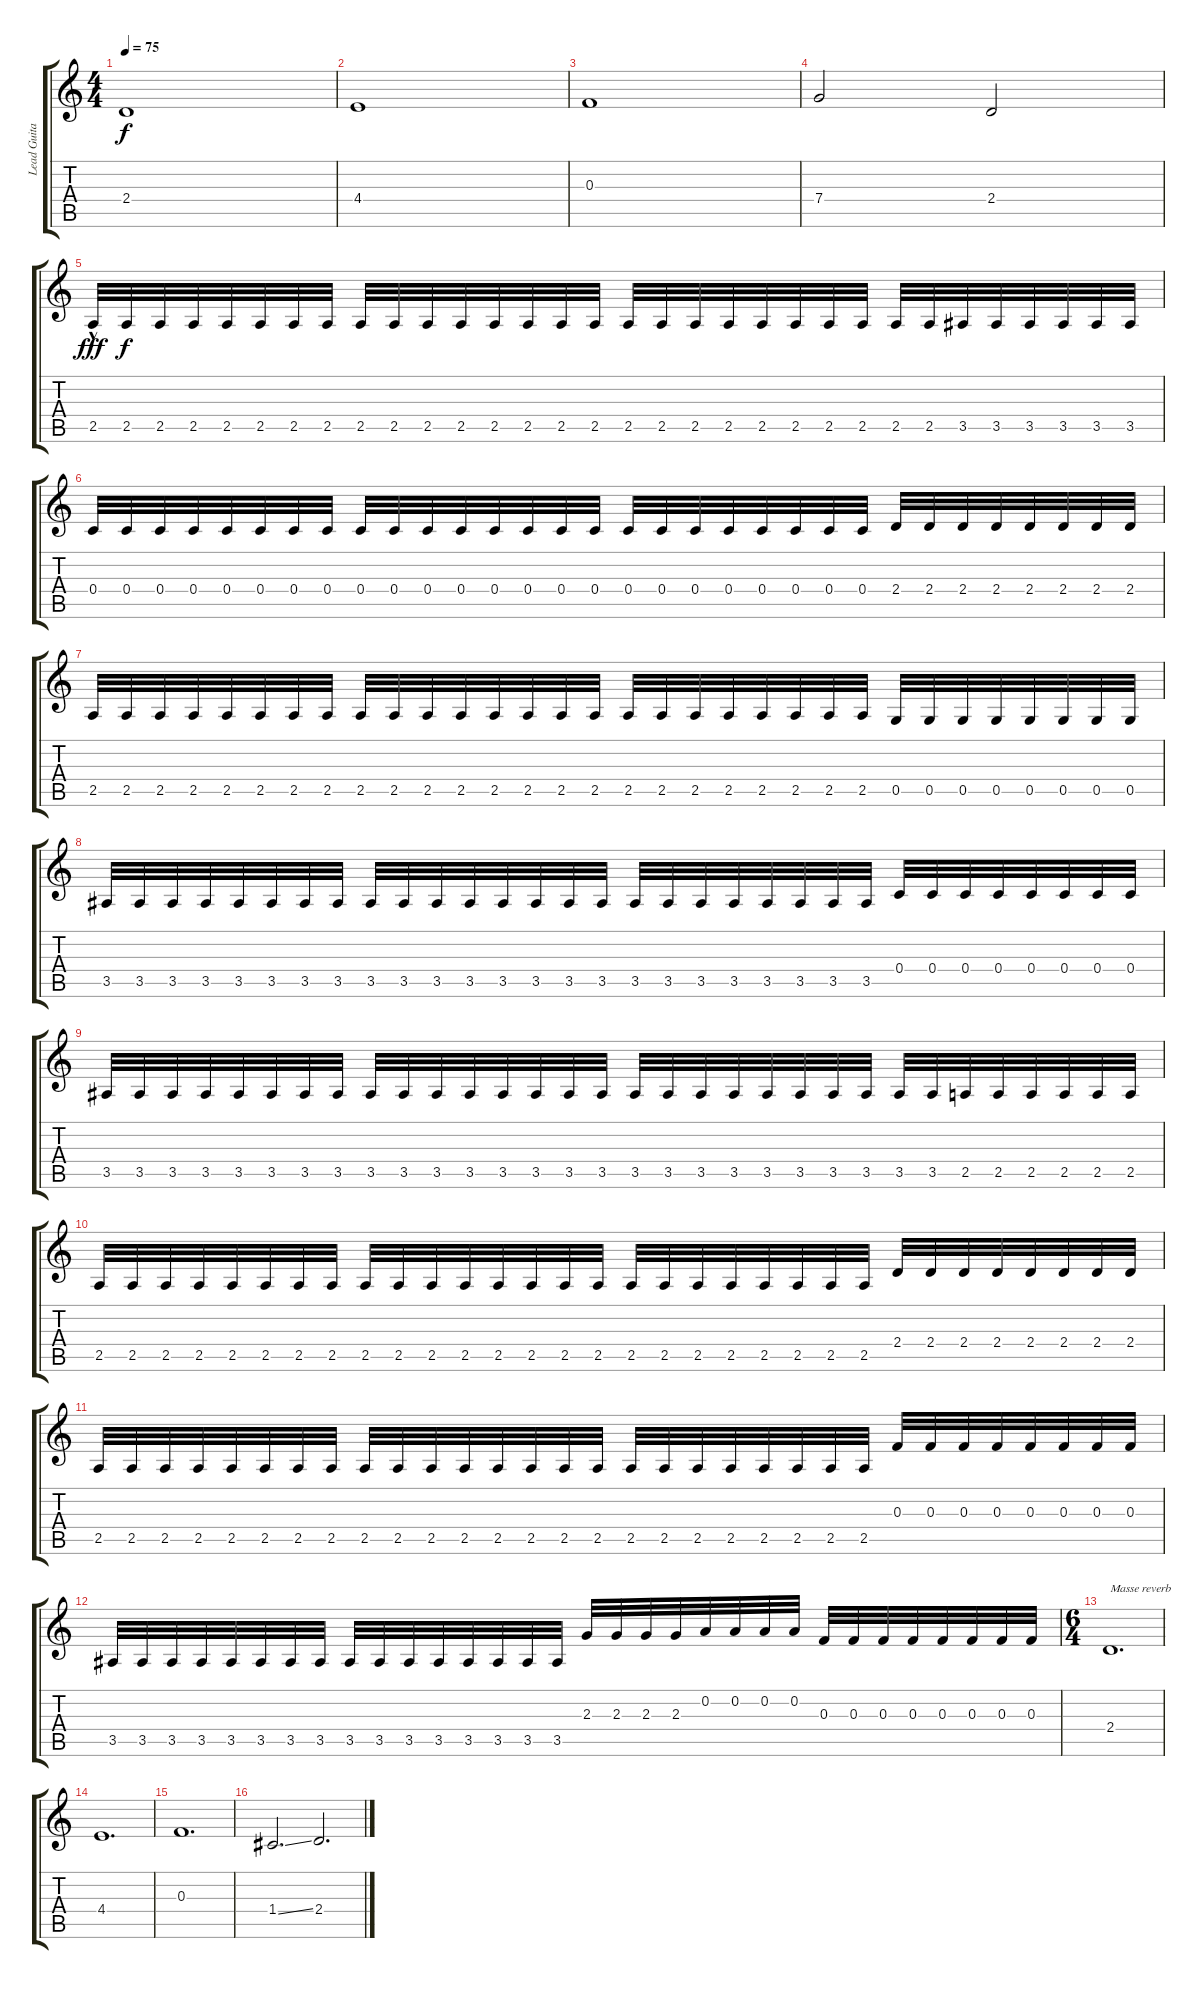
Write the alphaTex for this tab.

\track ("Lead Guitar" "Lead Guita") {instrument overdrivenguitar}
\staff {score tabs}
\tuning (D4 A3 F3 C3 G2 C2) {hide}
\ts (4 4)
\tempo 75
\clef g2
\ks c
2.4.1{dy f} |
4.4.1 |
0.3.1 |
7.4.2 2.4.2 |
2.5{hac}.32{dy fff volume 16} 2.5.32{dy f} 2.5.32 2.5.32 2.5.32 2.5.32 2.5.32 2.5.32 2.5.32 2.5.32 2.5.32 2.5.32 2.5.32 2.5.32 2.5.32 2.5.32 2.5.32 2.5.32 2.5.32 2.5.32 2.5.32 2.5.32 2.5.32 2.5.32 2.5.32 2.5.32 3.5.32 3.5.32 3.5.32 3.5.32 3.5.32 3.5.32 |
0.4.32 0.4.32 0.4.32 0.4.32 0.4.32 0.4.32 0.4.32 0.4.32 0.4.32 0.4.32 0.4.32 0.4.32 0.4.32 0.4.32 0.4.32 0.4.32 0.4.32 0.4.32 0.4.32 0.4.32 0.4.32 0.4.32 0.4.32 0.4.32 2.4.32 2.4.32 2.4.32 2.4.32 2.4.32 2.4.32 2.4.32 2.4.32 |
2.5.32 2.5.32 2.5.32 2.5.32 2.5.32 2.5.32 2.5.32 2.5.32 2.5.32 2.5.32 2.5.32 2.5.32 2.5.32 2.5.32 2.5.32 2.5.32 2.5.32 2.5.32 2.5.32 2.5.32 2.5.32 2.5.32 2.5.32 2.5.32 0.5.32 0.5.32 0.5.32 0.5.32 0.5.32 0.5.32 0.5.32 0.5.32 |
3.5.32 3.5.32 3.5.32 3.5.32 3.5.32 3.5.32 3.5.32 3.5.32 3.5.32 3.5.32 3.5.32 3.5.32 3.5.32 3.5.32 3.5.32 3.5.32 3.5.32 3.5.32 3.5.32 3.5.32 3.5.32 3.5.32 3.5.32 3.5.32 0.4.32 0.4.32 0.4.32 0.4.32 0.4.32 0.4.32 0.4.32 0.4.32 |
3.5.32 3.5.32 3.5.32 3.5.32 3.5.32 3.5.32 3.5.32 3.5.32 3.5.32 3.5.32 3.5.32 3.5.32 3.5.32 3.5.32 3.5.32 3.5.32 3.5.32 3.5.32 3.5.32 3.5.32 3.5.32 3.5.32 3.5.32 3.5.32 3.5.32 3.5.32 2.5.32 2.5.32 2.5.32 2.5.32 2.5.32 2.5.32 |
2.5.32 2.5.32 2.5.32 2.5.32 2.5.32 2.5.32 2.5.32 2.5.32 2.5.32 2.5.32 2.5.32 2.5.32 2.5.32 2.5.32 2.5.32 2.5.32 2.5.32 2.5.32 2.5.32 2.5.32 2.5.32 2.5.32 2.5.32 2.5.32 2.4.32 2.4.32 2.4.32 2.4.32 2.4.32 2.4.32 2.4.32 2.4.32 |
2.5.32 2.5.32 2.5.32 2.5.32 2.5.32 2.5.32 2.5.32 2.5.32 2.5.32 2.5.32 2.5.32 2.5.32 2.5.32 2.5.32 2.5.32 2.5.32 2.5.32 2.5.32 2.5.32 2.5.32 2.5.32 2.5.32 2.5.32 2.5.32 0.3.32 0.3.32 0.3.32 0.3.32 0.3.32 0.3.32 0.3.32 0.3.32 |
3.5.32 3.5.32 3.5.32 3.5.32 3.5.32 3.5.32 3.5.32 3.5.32 3.5.32 3.5.32 3.5.32 3.5.32 3.5.32 3.5.32 3.5.32 3.5.32 2.3.32 2.3.32 2.3.32 2.3.32 0.2.32 0.2.32 0.2.32 0.2.32 0.3.32 0.3.32 0.3.32 0.3.32 0.3.32 0.3.32 0.3.32 0.3.32 |
\ts (6 4)
2.4.1{d txt "Masse reverb" volume 13 instrument overdrivenguitar} |
4.4.1{d} |
0.3.1{d} |
1.4{ss}.2{d} 2.4.2{d}
